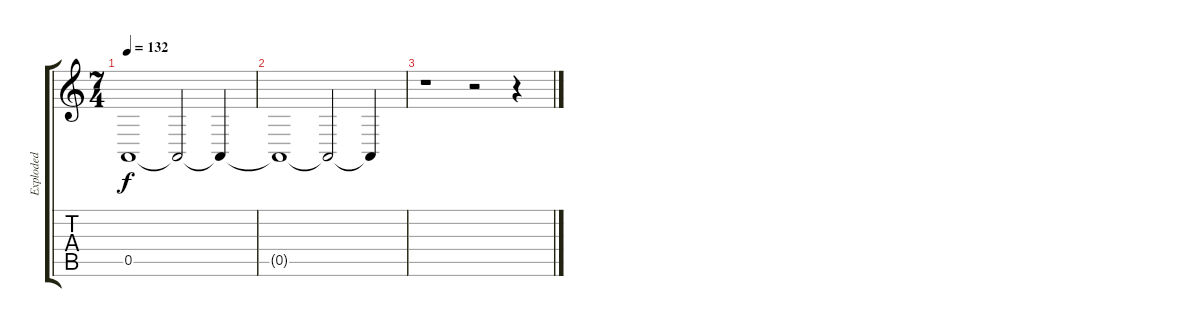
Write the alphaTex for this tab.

\track ("Exploded" "Exploded") {instrument rockorgan}
\staff {score tabs}
\tuning (E4 B3 G3 D3 A2 E2) {hide}
\ts (7 4)
\tempo 132
\clef g2
\ks c
0.5{t}.1{dy f} 0.5{t}.2 0.5{t}.4 |
0.5{t}.1 0.5{t}.2 0.5{t}.4 |
r.1 r.2 r.4
